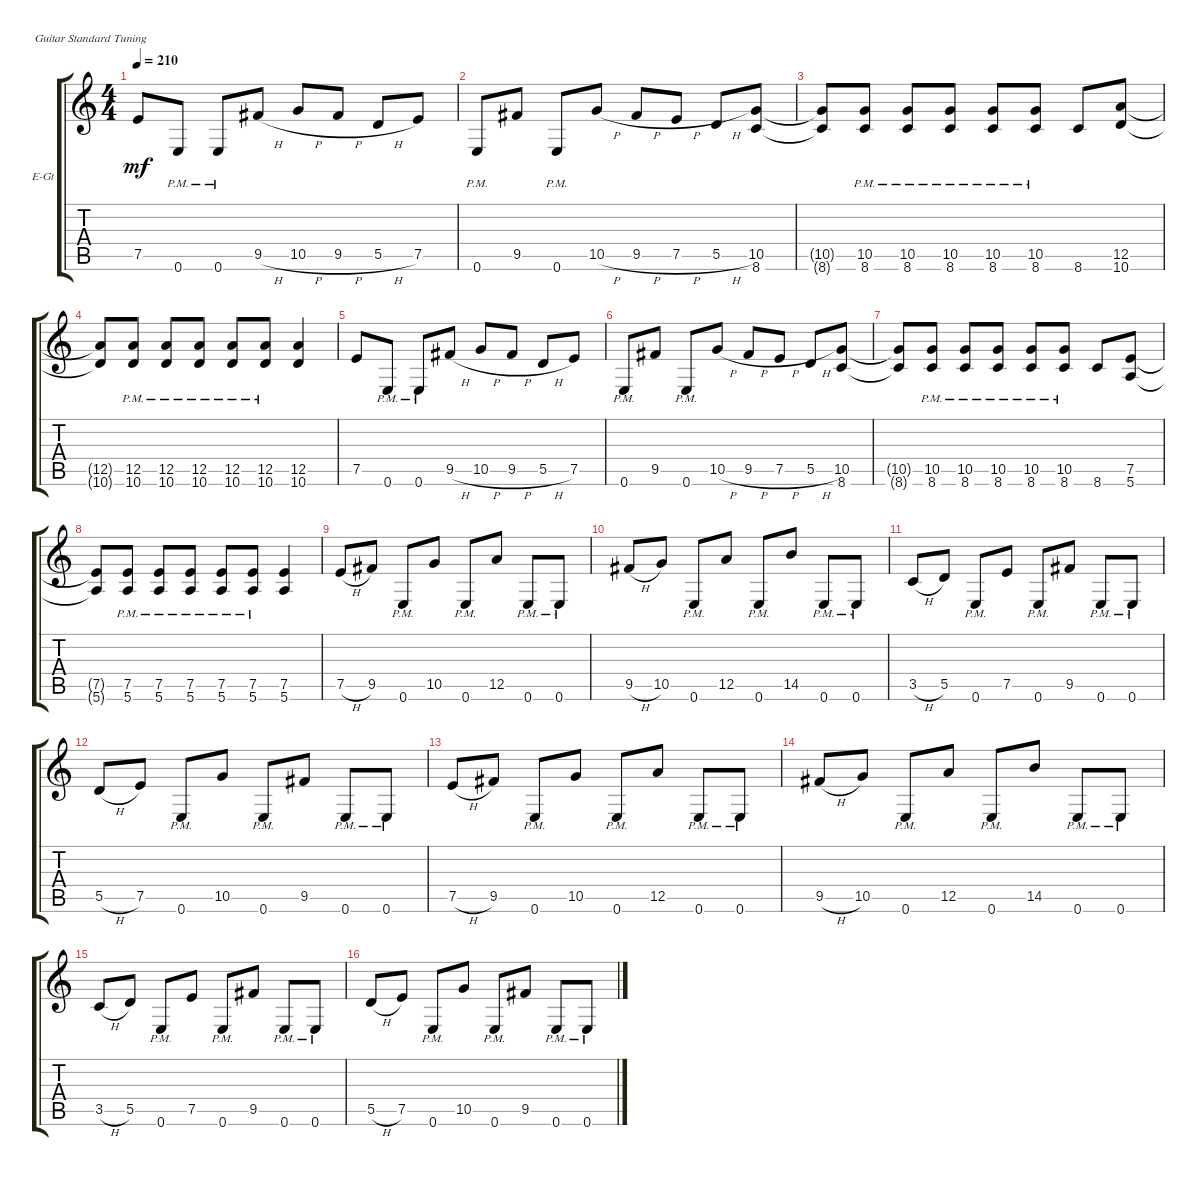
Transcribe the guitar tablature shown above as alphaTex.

\defaultSystemsLayout 4
\bracketExtendMode groupsimilarinstruments
\firstSystemTrackNameOrientation horizontal
\otherSystemsTrackNameOrientation horizontal
\track ("Electric Guitar (Clean)" "E-Gt") {mute instrument electricguitarclean}
\staff {score tabs}
\tuning (E4 B3 G3 D3 A2 E2)
\ts (4 4)
\tempo 210
\clef g2
\ks c
7.5.8{dy mf} 0.6{pm}.8 0.6{pm}.8 9.5{h}.8 10.5{h}.8 9.5{h}.8 5.5{h}.8 7.5.8 |
0.6{pm}.8 9.5.8 0.6{pm}.8 10.5{h}.8 9.5{h}.8 7.5{h}.8 5.5{h}.8 (8.6 10.5).8 |
(8.6{t} 10.5{t}).8 (8.6{pm} 10.5{pm}).8 (8.6{pm} 10.5{pm}).8 (8.6{pm} 10.5{pm}).8 (8.6{pm} 10.5{pm}).8 (8.6{pm} 10.5{pm}).8 8.6.8 (10.6 12.5).8 |
(10.6{t} 12.5{t}).8 (10.6{pm} 12.5{pm}).8 (10.6{pm} 12.5{pm}).8 (10.6{pm} 12.5{pm}).8 (10.6{pm} 12.5{pm}).8 (10.6{pm} 12.5{pm}).8 (10.6 12.5).4 |
7.5.8 0.6{pm}.8 0.6{pm}.8 9.5{h}.8 10.5{h}.8 9.5{h}.8 5.5{h}.8 7.5.8 |
0.6{pm}.8 9.5.8 0.6{pm}.8 10.5{h}.8 9.5{h}.8 7.5{h}.8 5.5{h}.8 (8.6 10.5).8 |
(8.6{t} 10.5{t}).8 (8.6{pm} 10.5{pm}).8 (8.6{pm} 10.5{pm}).8 (8.6{pm} 10.5{pm}).8 (8.6{pm} 10.5{pm}).8 (8.6{pm} 10.5{pm}).8 8.6.8 (5.6 7.5).8 |
(5.6{t} 7.5{t}).8 (5.6{pm} 7.5{pm}).8 (5.6{pm} 7.5{pm}).8 (5.6{pm} 7.5{pm}).8 (5.6{pm} 7.5{pm}).8 (5.6{pm} 7.5{pm}).8 (5.6 7.5).4 |
7.5{h}.8 9.5.8 0.6{pm}.8 10.5.8 0.6{pm}.8 12.5.8 0.6{pm}.8 0.6{pm}.8 |
9.5{h}.8 10.5.8 0.6{pm}.8 12.5.8 0.6{pm}.8 14.5.8 0.6{pm}.8 0.6{pm}.8 |
3.5{h}.8 5.5.8 0.6{pm}.8 7.5.8 0.6{pm}.8 9.5.8 0.6{pm}.8 0.6{pm}.8 |
5.5{h}.8 7.5.8 0.6{pm}.8 10.5.8 0.6{pm}.8 9.5.8 0.6{pm}.8 0.6{pm}.8 |
7.5{h}.8 9.5.8 0.6{pm}.8 10.5.8 0.6{pm}.8 12.5.8 0.6{pm}.8 0.6{pm}.8 |
9.5{h}.8 10.5.8 0.6{pm}.8 12.5.8 0.6{pm}.8 14.5.8 0.6{pm}.8 0.6{pm}.8 |
3.5{h}.8 5.5.8 0.6{pm}.8 7.5.8 0.6{pm}.8 9.5.8 0.6{pm}.8 0.6{pm}.8 |
5.5{h}.8 7.5.8 0.6{pm}.8 10.5.8 0.6{pm}.8 9.5.8 0.6{pm}.8 0.6{pm}.8
